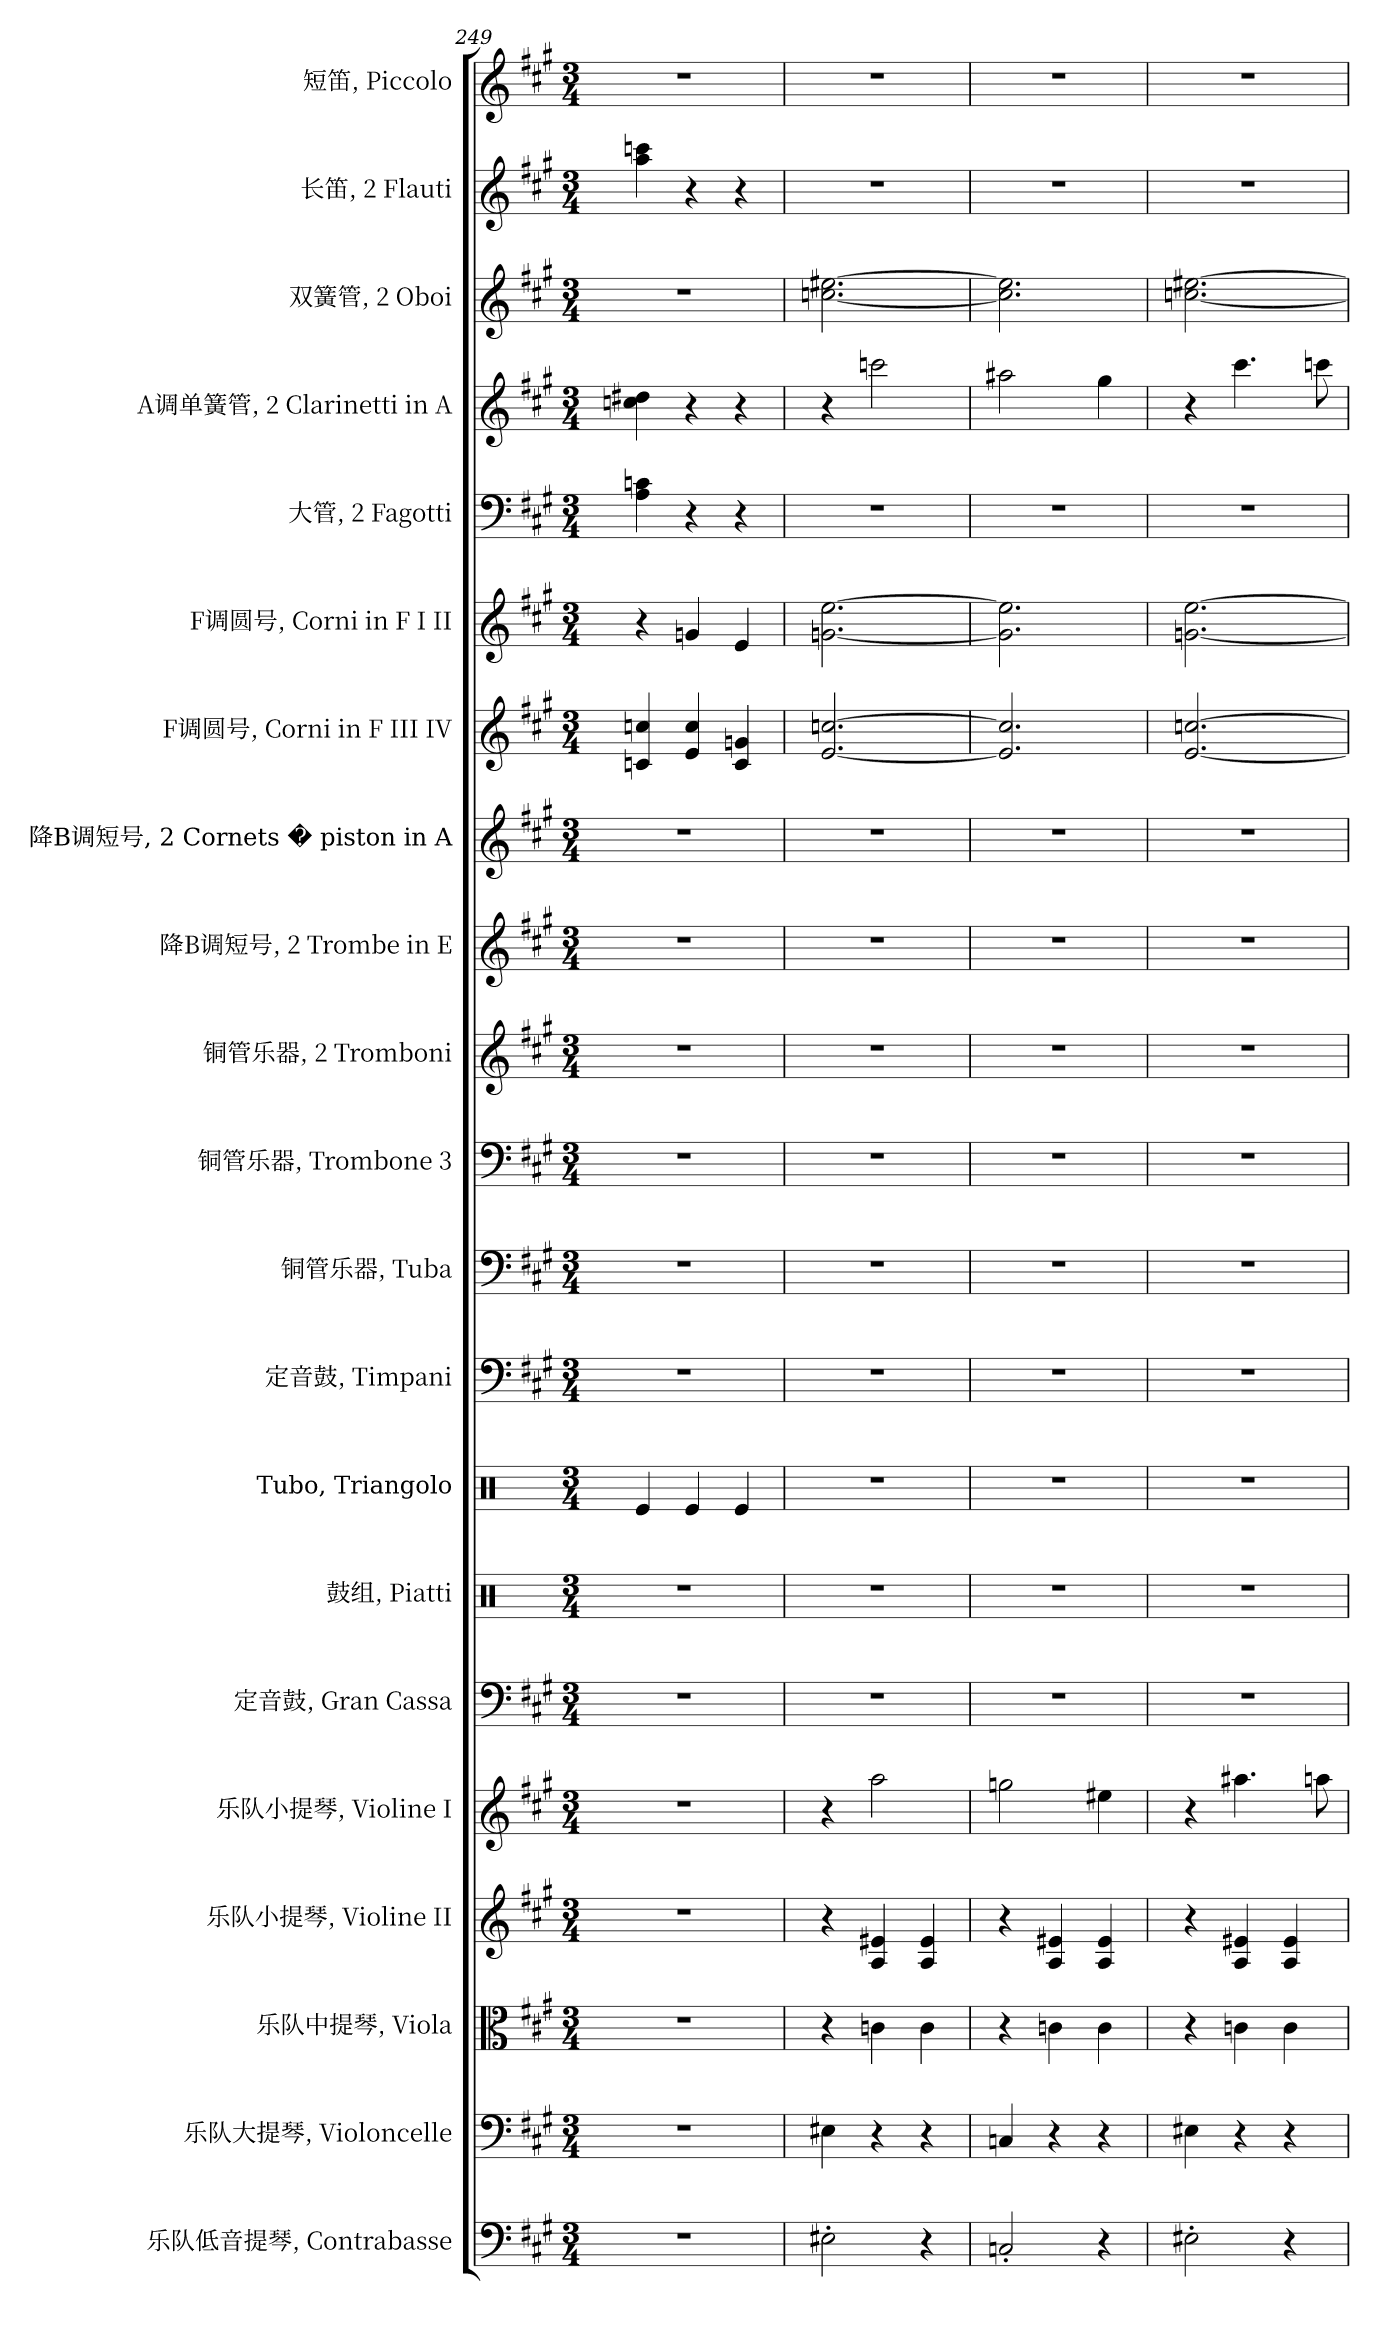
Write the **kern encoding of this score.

**kern	**kern	**kern	**kern	**kern	**kern	**kern	**kern	**kern	**kern	**kern	**kern	**kern	**kern	**kern	**kern	**kern	**kern	**kern	**kern	**kern
*part21	*part20	*part19	*part18	*part17	*part16	*part15	*part14	*part13	*part12	*part11	*part10	*part9	*part8	*part7	*part6	*part5	*part4	*part3	*part2	*part1
*staff21	*staff20	*staff19	*staff18	*staff17	*staff16	*staff15	*staff14	*staff13	*staff12	*staff11	*staff10	*staff9	*staff8	*staff7	*staff6	*staff5	*staff4	*staff3	*staff2	*staff1
*I"乐队低音提琴, Contrabasse	*I"乐队大提琴, Violoncelle	*I"乐队中提琴, Viola	*I"乐队小提琴, Violine II	*I"乐队小提琴, Violine I	*I"定音鼓, Gran Cassa	*I"鼓组, Piatti	*I"Tubo, Triangolo	*I"定音鼓, Timpani	*I"铜管乐器, Tuba	*I"铜管乐器, Trombone 3	*I"铜管乐器, 2 Tromboni	*I"降B调短号, 2 Trombe in E	*I"降B调短号, 2 Cornets � piston in A	*I"F调圆号, Corni in F III IV	*I"F调圆号, Corni in F I II	*I"大管, 2 Fagotti	*I"A调单簧管, 2 Clarinetti in A	*I"双簧管, 2 Oboi	*I"长笛, 2 Flauti	*I"短笛, Piccolo
*I'Cbs.	*	*	*	*	*	*	*I'Tu.	*I'Timp.	*	*	*	*	*I'B♭ Cnt.	*	*	*	*I'A Cl.	*I'Ob.	*I'Fl.	*I'Picc.
*clefF4	*clefF4	*clefC3	*clefG2	*clefG2	*clefF4	*clefX	*clefX	*clefF4	*clefF4	*clefF4	*clefG2	*clefG2	*clefG2	*clefG2	*clefG2	*clefF4	*clefG2	*clefG2	*clefG2	*clefG2
*ITrd7c12	*	*	*	*	*	*	*	*	*	*	*	*ITrd1c2	*ITrd1c2	*ITrd4c7	*ITrd4c7	*	*ITrd2c3	*	*	*ITrd-7c-12
*k[f#c#g#]	*k[f#c#g#]	*k[f#c#g#]	*k[f#c#g#]	*k[f#c#g#]	*k[f#c#g#]	*k[]	*k[]	*k[f#c#g#]	*k[f#c#g#]	*k[f#c#g#]	*k[f#c#g#]	*k[f#]	*k[f#]	*k[f#c#]	*k[f#c#]	*k[f#c#g#]	*k[f#c#g#d#a#e#]	*k[f#c#g#]	*k[f#c#g#]	*k[f#c#g#]
*M3/4	*M3/4	*M3/4	*M3/4	*M3/4	*M3/4	*M3/4	*M3/4	*M3/4	*M3/4	*M3/4	*M3/4	*M3/4	*M3/4	*M3/4	*M3/4	*M3/4	*M3/4	*M3/4	*M3/4	*M3/4
*MM200	*MM200	*MM200	*MM200	*MM200	*MM200	*MM200	*MM200	*MM200	*MM200	*MM200	*MM200	*MM200	*MM200	*MM200	*MM200	*MM200	*MM200	*MM200	*MM200	*MM200
=249	=249	=249	=249	=249	=249	=249	=249	=249	=249	=249	=249	=249	=249	=249	=249	=249	=249	=249	=249	=249
2.r	2.r	2.r	2.r	2.r	2.r	2.r	4Re/	2.r	2.r	2.r	2.r	2.r	2.r	4Fn/ 4fn/	4r	4A\ 4cn\	4an\ 4b#X\	2.r	4aa\ 4cccn\	2.r
.	.	.	.	.	.	.	4Re/	.	.	.	.	.	.	4A/ 4f/	4cn/	4r	4r	.	4r	.
.	.	.	.	.	.	.	4Re/	.	.	.	.	.	.	4F/ 4cn/	4A/	4r	4r	.	4r	.
!!LO:PB:g=z
=250	=250	=250	=250	=250	=250	=250	=250	=250	=250	=250	=250	=250	=250	=250	=250	=250	=250	=250	=250	=250
*	*	*	*	*	*	*	*	*	*	*	*	*	*	*	*	*	*	*	*	*MM200
2EE#X'\	4E#X\	4r	4r	4r	2.r	2.r	2.r	2.r	2.r	2.r	2.r	2.r	2.r	[2.A/ [2.fn/	[2.cn\ [2.a\	2.r	4r	[2.ccn\ [2.ee#X\	2.r	2.r
.	4r	4cn\	4A/ 4e#X/	2aa\	.	.	.	.	.	.	.	.	.	.	.	.	2aan\	.	.	.
4r	4r	4c\	4A/ 4e#/	.	.	.	.	.	.	.	.	.	.	.	.	.	.	.	.	.
=251	=251	=251	=251	=251	=251	=251	=251	=251	=251	=251	=251	=251	=251	=251	=251	=251	=251	=251	=251	=251
*	*	*	*	*	*	*	*	*	*	*	*	*	*	*	*	*	*	*	*	*MM200
2CCn'/	4Cn/	4r	4r	2ggn\	2.r	2.r	2.r	2.r	2.r	2.r	2.r	2.r	2.r	2.A/] 2.f/]	2.c\] 2.a\]	2.r	2ff##X\	2.cc\] 2.ee#\]	2.r	2.r
.	4r	4cn\	4A/ 4e#X/	.	.	.	.	.	.	.	.	.	.	.	.	.	.	.	.	.
4r	4r	4c\	4A/ 4e#/	4ee#X\	.	.	.	.	.	.	.	.	.	.	.	.	4ee#\	.	.	.
=252	=252	=252	=252	=252	=252	=252	=252	=252	=252	=252	=252	=252	=252	=252	=252	=252	=252	=252	=252	=252
*	*	*	*	*	*	*	*	*	*	*	*	*	*	*	*	*	*	*	*	*MM200
2EE#X'\	4E#X\	4r	4r	4r	2.r	2.r	2.r	2.r	2.r	2.r	2.r	2.r	2.r	[2.A/ [2.fn/	[2.cn\ [2.a\	2.r	4r	[2.ccn\ [2.ee#X\	2.r	2.r
.	4r	4cn\	4A/ 4e#X/	4.aa#X\	.	.	.	.	.	.	.	.	.	.	.	.	4.aa#\	.	.	.
4r	4r	4c\	4A/ 4e#/	.	.	.	.	.	.	.	.	.	.	.	.	.	.	.	.	.
.	.	.	.	8aan\	.	.	.	.	.	.	.	.	.	.	.	.	8aan\	.	.	.
=	=	=	=	=	=	=	=	=	=	=	=	=	=	=	=	=	=	=	=	=
*-	*-	*-	*-	*-	*-	*-	*-	*-	*-	*-	*-	*-	*-	*-	*-	*-	*-	*-	*-	*-
